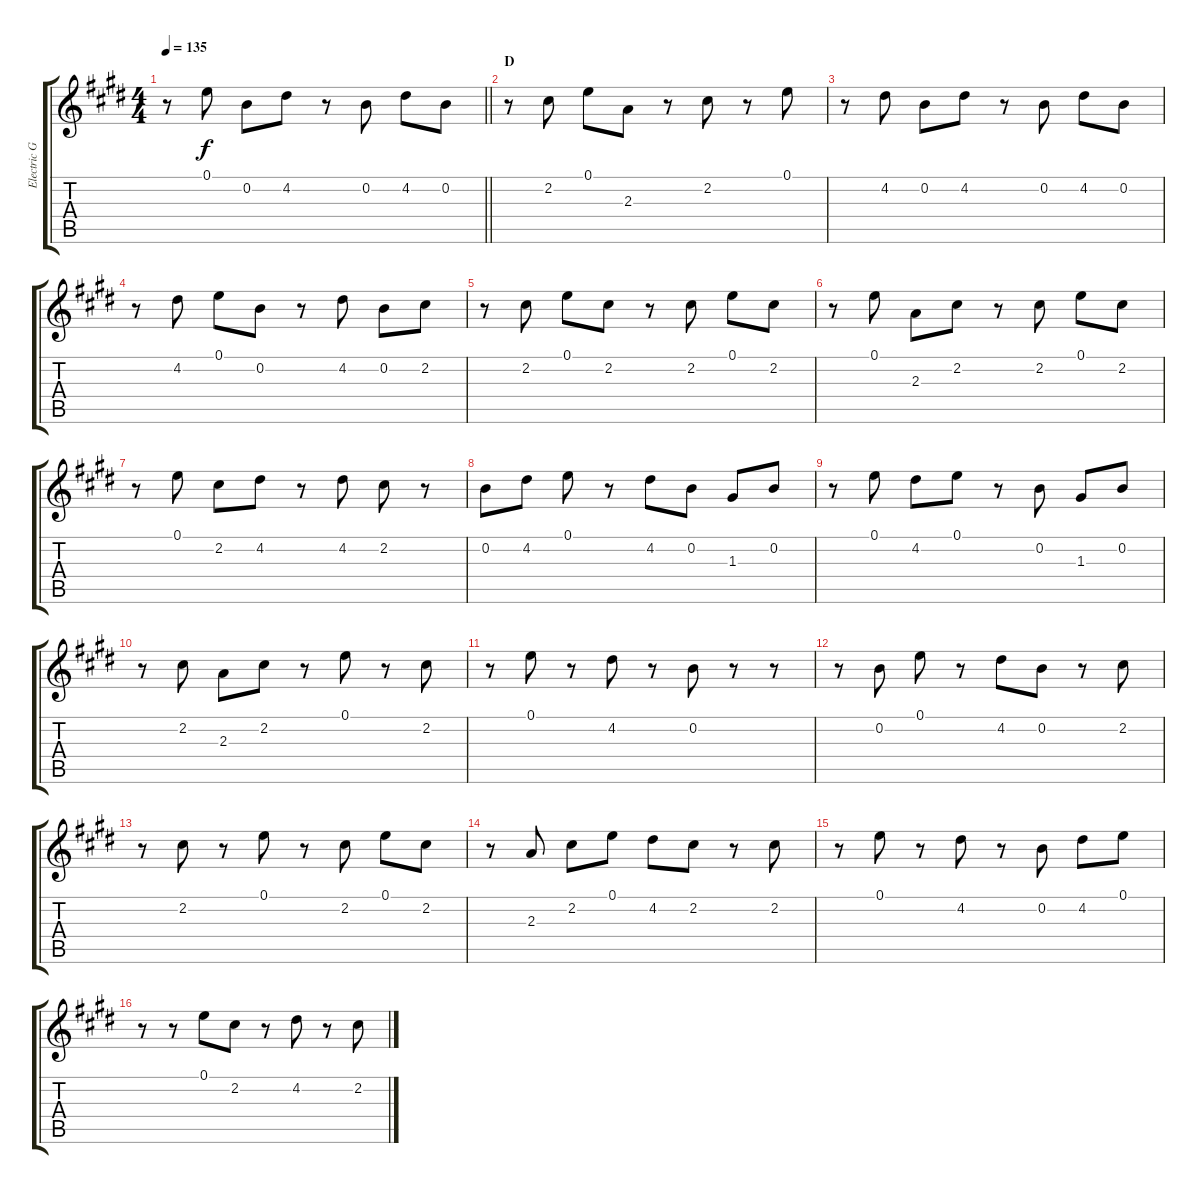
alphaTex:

\track ("Electric Guitar (Muted)" "Electric G") {instrument electricguitarmuted}
\staff {score tabs}
\tuning (E4 B3 G3 D3 A2 E2) {hide}
\ts (4 4)
\tempo 135
\clef g2
\barLineRight lightlight
\ks e
r.8{dy f} 0.1.8 0.2.8 4.2.8 r.8 0.2.8 4.2.8 0.2.8 |
\section ("" "D")
r.8 2.2.8 0.1.8 2.3.8 r.8 2.2.8 r.8 0.1.8 |
r.8 4.2.8 0.2.8 4.2.8 r.8 0.2.8 4.2.8 0.2.8 |
r.8 4.2.8 0.1.8 0.2.8 r.8 4.2.8 0.2.8 2.2.8 |
r.8 2.2.8 0.1.8 2.2.8 r.8 2.2.8 0.1.8 2.2.8 |
r.8 0.1.8 2.3.8 2.2.8 r.8 2.2.8 0.1.8 2.2.8 |
r.8 0.1.8 2.2.8 4.2.8 r.8 4.2.8 2.2.8 r.8 |
0.2.8 4.2.8 0.1.8 r.8 4.2.8 0.2.8 1.3.8 0.2.8 |
r.8 0.1.8 4.2.8 0.1.8 r.8 0.2.8 1.3.8 0.2.8 |
r.8 2.2.8 2.3.8 2.2.8 r.8 0.1.8 r.8 2.2.8 |
r.8 0.1.8 r.8 4.2.8 r.8 0.2.8 r.8 r.8 |
r.8 0.2.8 0.1.8 r.8 4.2.8 0.2.8 r.8 2.2.8 |
r.8 2.2.8 r.8 0.1.8 r.8 2.2.8 0.1.8 2.2.8 |
r.8 2.3.8 2.2.8 0.1.8 4.2.8 2.2.8 r.8 2.2.8 |
r.8 0.1.8 r.8 4.2.8 r.8 0.2.8 4.2.8 0.1.8 |
r.8 r.8 0.1.8 2.2.8 r.8 4.2.8 r.8 2.2.8
